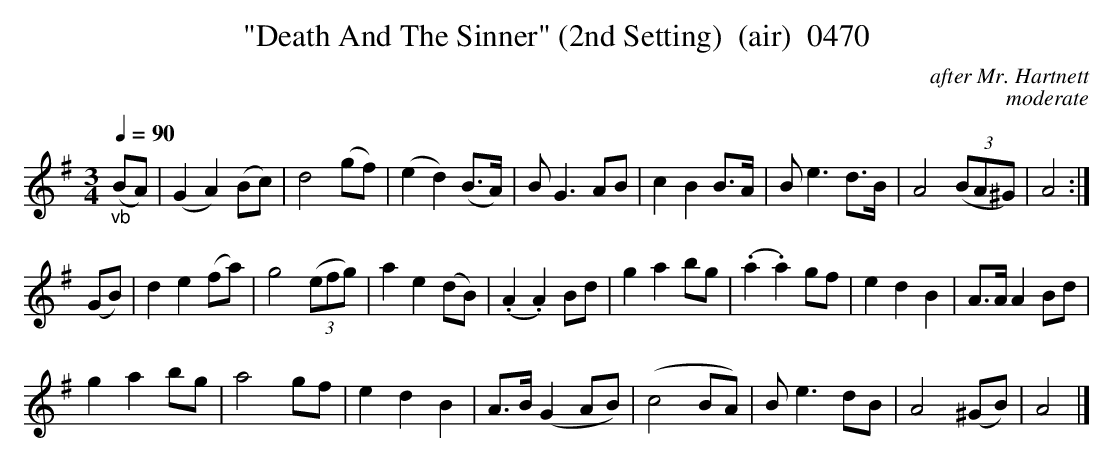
X:1
T:"Death And The Sinner" (2nd Setting)  (air)  0470
C:after Mr. Hartnett
C:moderate
Q:1/4=90
M:3/4
L:1/8
K:G
"_vb"(BA)|(G2A2)(Bc)|d4(gf)|(e2d2)(B3/2A/2)|B G3AB|c2B2B3/2A/2|B e3d3/2B/2|A4 (3(BA^G)|A4:|
(GB)|d2e2(fa)|g4 (3(efg)|a2e2(dB)|(.A2.A2)Bd|g2a2bg|(.a2.a2)gf|e2d2B2|A3/2A/2 A2Bd|
g2a2bg|a4gf|e2d2B2|A3/2B/2 (G2AB)|(c4BA)|B e3dB|A4(^GB)|A4|]
